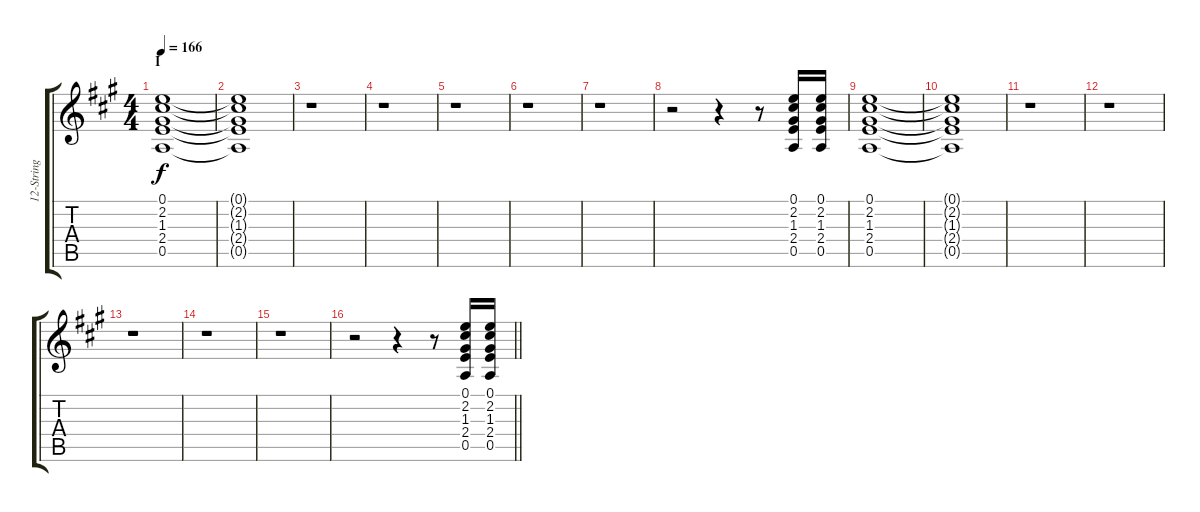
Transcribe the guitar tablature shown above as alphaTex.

\track ("12-String A. Guitar" "12-String ") {instrument acousticguitarsteel}
\staff {score tabs}
\tuning (E4 B3 G3 D3 A2 E2) {hide}
\ts (4 4)
\section ("" "I")
\tempo 166
\clef g2
\ks a
(0.1 2.2 1.3 2.4 0.5).1{dy f} |
(0.1{t} 2.2{t} 1.3{t} 2.4{t} 0.5{t}).1 |
r.1 |
r.1 |
r.1 |
r.1 |
r.1 |
r.2 r.4 r.8 (0.1 2.2 1.3 2.4 0.5).16 (0.1 2.2 1.3 2.4 0.5).16 |
(0.1 2.2 1.3 2.4 0.5).1 |
(0.1{t} 2.2{t} 1.3{t} 2.4{t} 0.5{t}).1 |
r.1 |
r.1 |
r.1 |
r.1 |
r.1 |
\barLineRight lightlight
r.2 r.4 r.8 (0.1 2.2 1.3 2.4 0.5).16 (0.1 2.2 1.3 2.4 0.5).16
